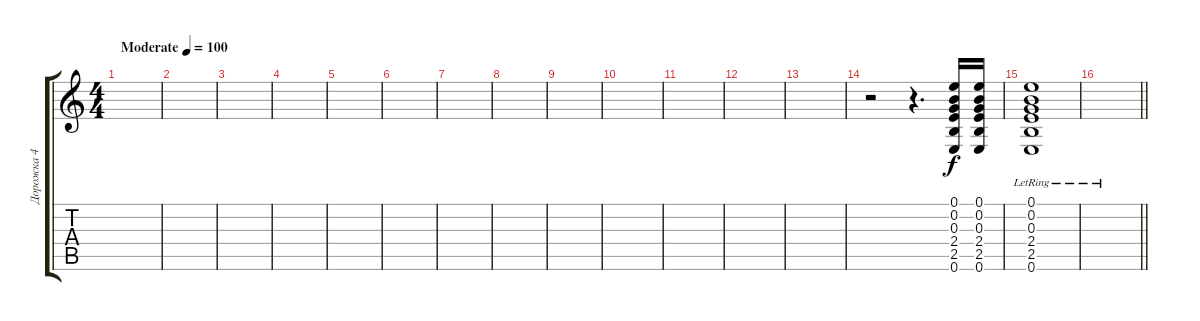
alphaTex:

\track ("Дорожка 4" "Дорожка 4") {instrument acousticguitarsteel}
\staff {score tabs}
\tuning (E4 B3 G3 D3 A2 E2) {hide}
\ts (4 4)
\tempo (100 "Moderate")
\clef g2
\ks c
|
|
|
|
|
|
|
|
|
|
|
|
|
r.2 r.4{d} (0.1 0.2 0.3 2.4 2.5 0.6).16 (0.1 0.2 0.3 2.4 2.5 0.6).16 |
(0.1{lr} 0.2{lr} 0.3{lr} 2.4{lr} 2.5{lr} 0.6{lr}).1 |
\barLineRight lightlight
